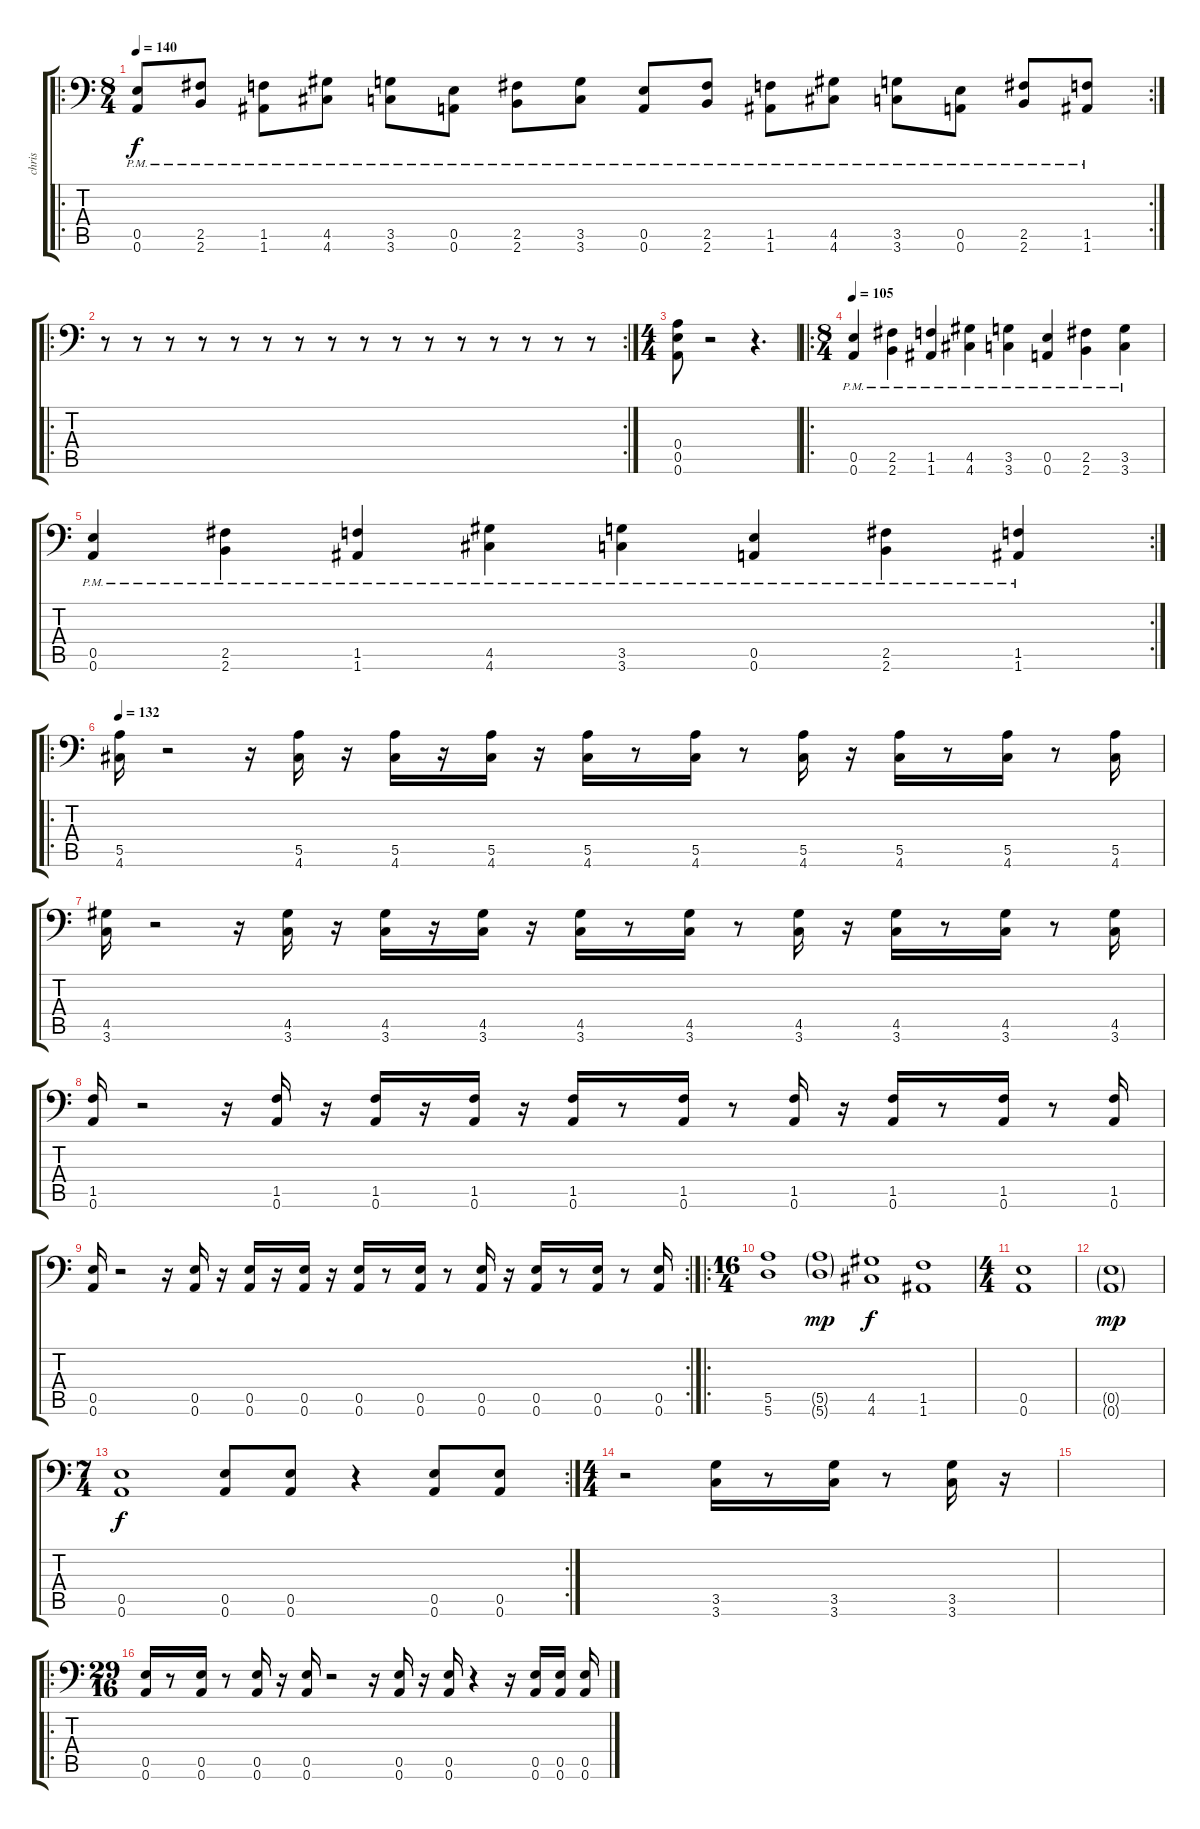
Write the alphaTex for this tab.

\track ("chris" "chris") {instrument distortionguitar}
\staff {score tabs}
\tuning (B3 Gb3 D3 A2 E2 A1) {hide}
\ro
\rc 2
\ts (8 4)
\tempo 140
\clef f4
\ks c
(0.5{pm} 0.6{pm}).8{dy f instrument distortionguitar} (2.5{pm} 2.6{pm}).8 (1.5{pm} 1.6{pm}).8 (4.5{pm} 4.6{pm}).8 (3.5{pm} 3.6{pm}).8 (0.5{pm} 0.6{pm}).8 (2.5{pm} 2.6{pm}).8 (3.5{pm} 3.6{pm}).8 (0.5{pm} 0.6{pm}).8 (2.5{pm} 2.6{pm}).8 (1.5{pm} 1.6{pm}).8 (4.5{pm} 4.6{pm}).8 (3.5{pm} 3.6{pm}).8 (0.5{pm} 0.6{pm}).8 (2.5{pm} 2.6{pm}).8 (1.5{pm} 1.6{pm}).8 |
\ro
\rc 2
r.8 r.8 r.8 r.8 r.8 r.8 r.8 r.8 r.8 r.8 r.8 r.8 r.8 r.8 r.8 r.8 |
\ts (4 4)
(0.4 0.5 0.6).8 r.2 r.4{d} |
\ro
\ts (8 4)
\tempo 105
(0.5{pm} 0.6{pm}).4 (2.5{pm} 2.6{pm}).4 (1.5{pm} 1.6{pm}).4 (4.5{pm} 4.6{pm}).4 (3.5{pm} 3.6{pm}).4 (0.5{pm} 0.6{pm}).4 (2.5{pm} 2.6{pm}).4 (3.5{pm} 3.6{pm}).4 |
\rc 2
(0.5{pm} 0.6{pm}).4 (2.5{pm} 2.6{pm}).4 (1.5{pm} 1.6{pm}).4 (4.5{pm} 4.6{pm}).4 (3.5{pm} 3.6{pm}).4 (0.5{pm} 0.6{pm}).4 (2.5{pm} 2.6{pm}).4 (1.5{pm} 1.6{pm}).4 |
\ro
\tempo 132
(5.5 4.6).16 r.2 r.16 (5.5 4.6).16 r.16 (5.5 4.6).16 r.16 (5.5 4.6).16 r.16 (5.5 4.6).16 r.8 (5.5 4.6).16 r.8 (5.5 4.6).16 r.16 (5.5 4.6).16 r.8 (5.5 4.6).16 r.8 (5.5 4.6).16 |
(4.5 3.6).16 r.2 r.16 (4.5 3.6).16 r.16 (4.5 3.6).16 r.16 (4.5 3.6).16 r.16 (4.5 3.6).16 r.8 (4.5 3.6).16 r.8 (4.5 3.6).16 r.16 (4.5 3.6).16 r.8 (4.5 3.6).16 r.8 (4.5 3.6).16 |
(1.5 0.6).16 r.2 r.16 (1.5 0.6).16 r.16 (1.5 0.6).16 r.16 (1.5 0.6).16 r.16 (1.5 0.6).16 r.8 (1.5 0.6).16 r.8 (1.5 0.6).16 r.16 (1.5 0.6).16 r.8 (1.5 0.6).16 r.8 (1.5 0.6).16 |
\rc 2
(0.5 0.6).16 r.2 r.16 (0.5 0.6).16 r.16 (0.5 0.6).16 r.16 (0.5 0.6).16 r.16 (0.5 0.6).16 r.8 (0.5 0.6).16 r.8 (0.5 0.6).16 r.16 (0.5 0.6).16 r.8 (0.5 0.6).16 r.8 (0.5 0.6).16 |
\ro
\ts (16 4)
(5.5 5.6).1 (5.5{g} 5.6{g}).1{dy mp} (4.5 4.6).1{dy f} (1.5 1.6).1 |
\ts (4 4)
(0.5 0.6).1 |
(0.5{g} 0.6{g}).1{dy mp} |
\rc 2
\ts (7 4)
(0.5 0.6).1{dy f} (0.5 0.6).8 (0.5 0.6).8 r.4 (0.5 0.6).8 (0.5 0.6).8 |
\ts (4 4)
r.2 (3.5 3.6).16 r.8 (3.5 3.6).16 r.8 (3.5 3.6).16 r.16 |
|
\ro
\ts (29 16)
(0.5 0.6).16 r.8 (0.5 0.6).16 r.8 (0.5 0.6).16 r.16 (0.5 0.6).16 r.2 r.16 (0.5 0.6).16 r.16 (0.5 0.6).16 r.4 r.16 (0.5 0.6).16 (0.5 0.6).16 (0.5 0.6).16
